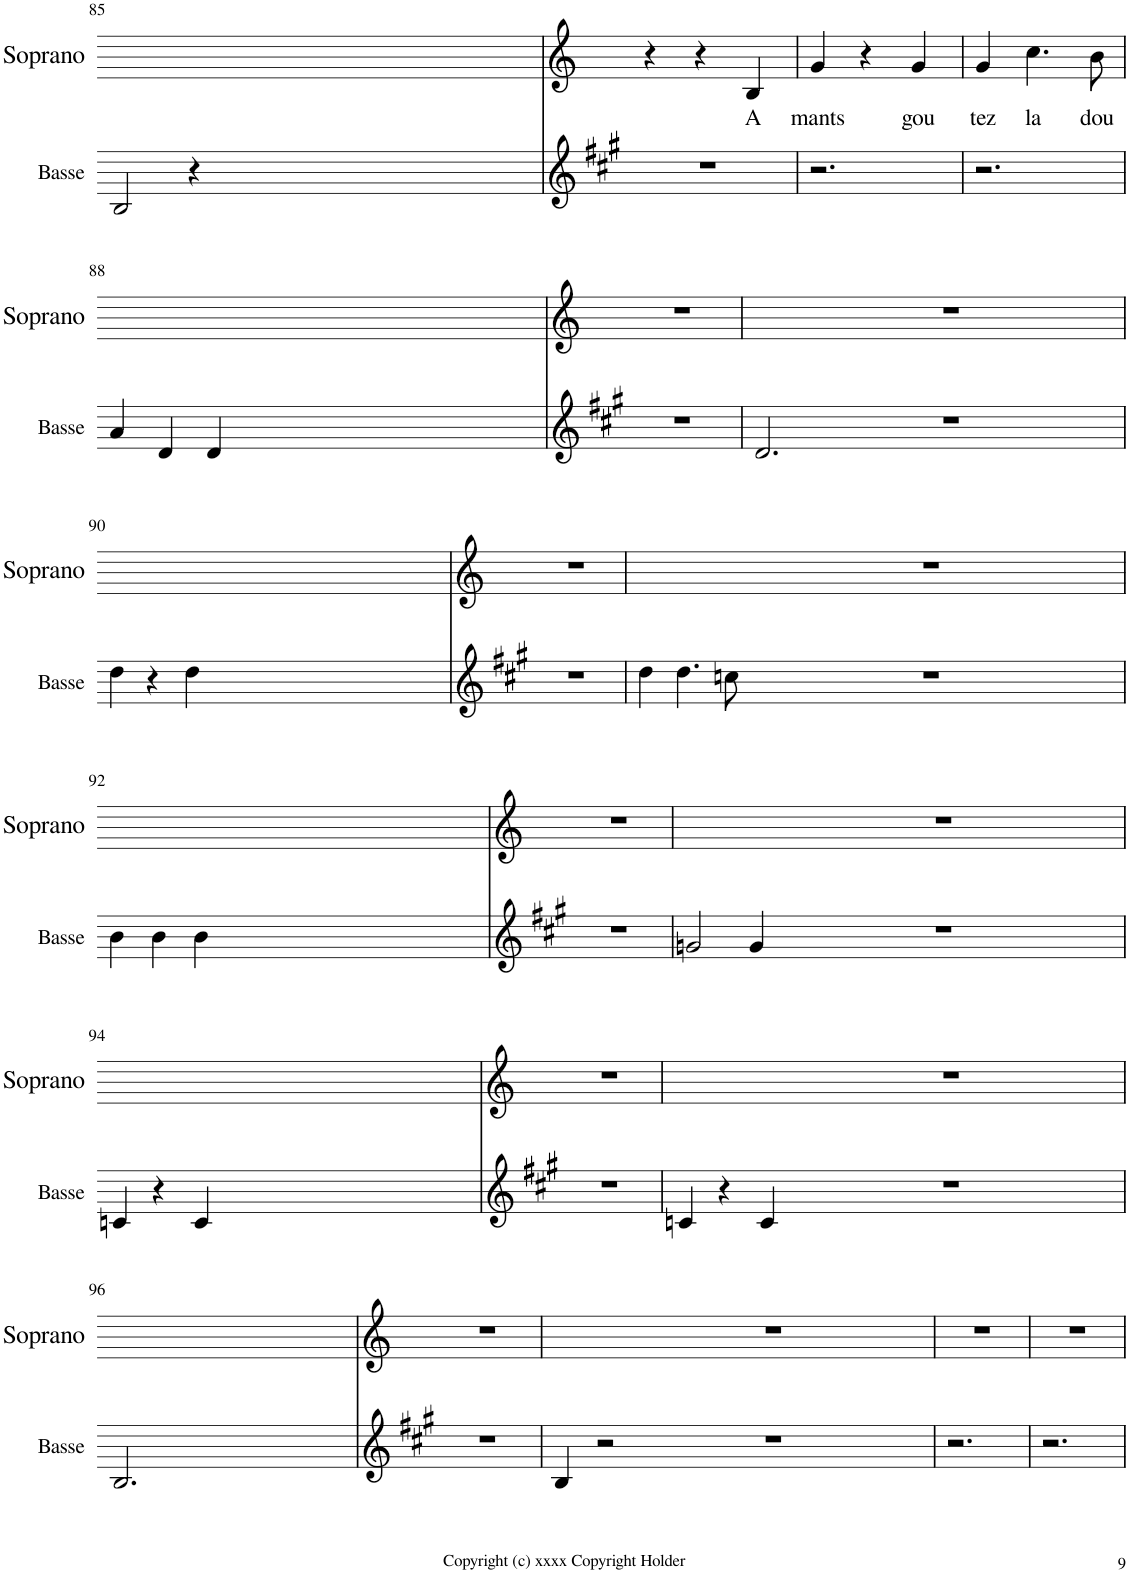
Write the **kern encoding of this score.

**kern	**kern	**text
*part2	*part1	*part1
*staff2	*staff1	*staff1
*I"Basse	*I"Soprano	*
*I'Basse	*I'Soprano	*
!!LO:PB:g=z
*clefG2	*clefG2	*
*k[f#c#g#]	*k[]	*
*M3/4	*M3/4	*
=85	=85	=85
2B/	4r	.
.	4r	.
!	!	!LO:LY:b
4r	4B/	A
1.ryy	0ryy	.
2.r	.	.
.	4ryy	.
=86	=86	=86
!	!	!LO:LY:b
2.r	4g/	mants
.	4r	.
!	!	!LO:LY:b
.	4g/	gou
=87	=87	=87
!	!	!LO:LY:b
2.r	4g/	tez
!	!	!LO:LY:b
.	4.cc\	la
!	!	!LO:LY:b
.	8b\	dou
!!LO:LB:g=z
=88	=88	=88
4a/	2.r	.
4d/	.	.
4d/	.	.
1.ryy	0ryy	.
2.r	.	.
.	4ryy	.
=89	=89	=89
2.d/	2.r	.
1.ryy	0ryy	.
2.r	.	.
.	4ryy	.
!!LO:LB:g=z
=90	=90	=90
4dd\	2.r	.
4r	.	.
4dd\	.	.
1.ryy	0ryy	.
2.r	.	.
.	4ryy	.
=91	=91	=91
4dd\	2.r	.
4.dd\	.	.
8ccn\	.	.
1.ryy	0ryy	.
2.r	.	.
.	4ryy	.
!!LO:LB:g=z
=92	=92	=92
4b\	2.r	.
4b\	.	.
4b\	.	.
1.ryy	0ryy	.
2.r	.	.
.	4ryy	.
=93	=93	=93
2gn/	2.r	.
4g/	.	.
1.ryy	0ryy	.
2.r	.	.
.	4ryy	.
!!LO:LB:g=z
=94	=94	=94
4cn/	2.r	.
4r	.	.
4c/	.	.
1.ryy	0ryy	.
2.r	.	.
.	4ryy	.
=95	=95	=95
4cn/	2.r	.
4r	.	.
4c/	.	.
1.ryy	0ryy	.
2.r	.	.
.	4ryy	.
!!LO:LB:g=z
=96	=96	=96
2.B/	2.r	.
1.ryy	0ryy	.
2.r	.	.
.	4ryy	.
=97	=97	=97
4B/	2.r	.
2r	.	.
1.ryy	0ryy	.
2.r	.	.
.	4ryy	.
=98	=98	=98
2.r	2.r	.
=99	=99	=99
2.r	2.r	.
=	=	=
*-	*-	*-
